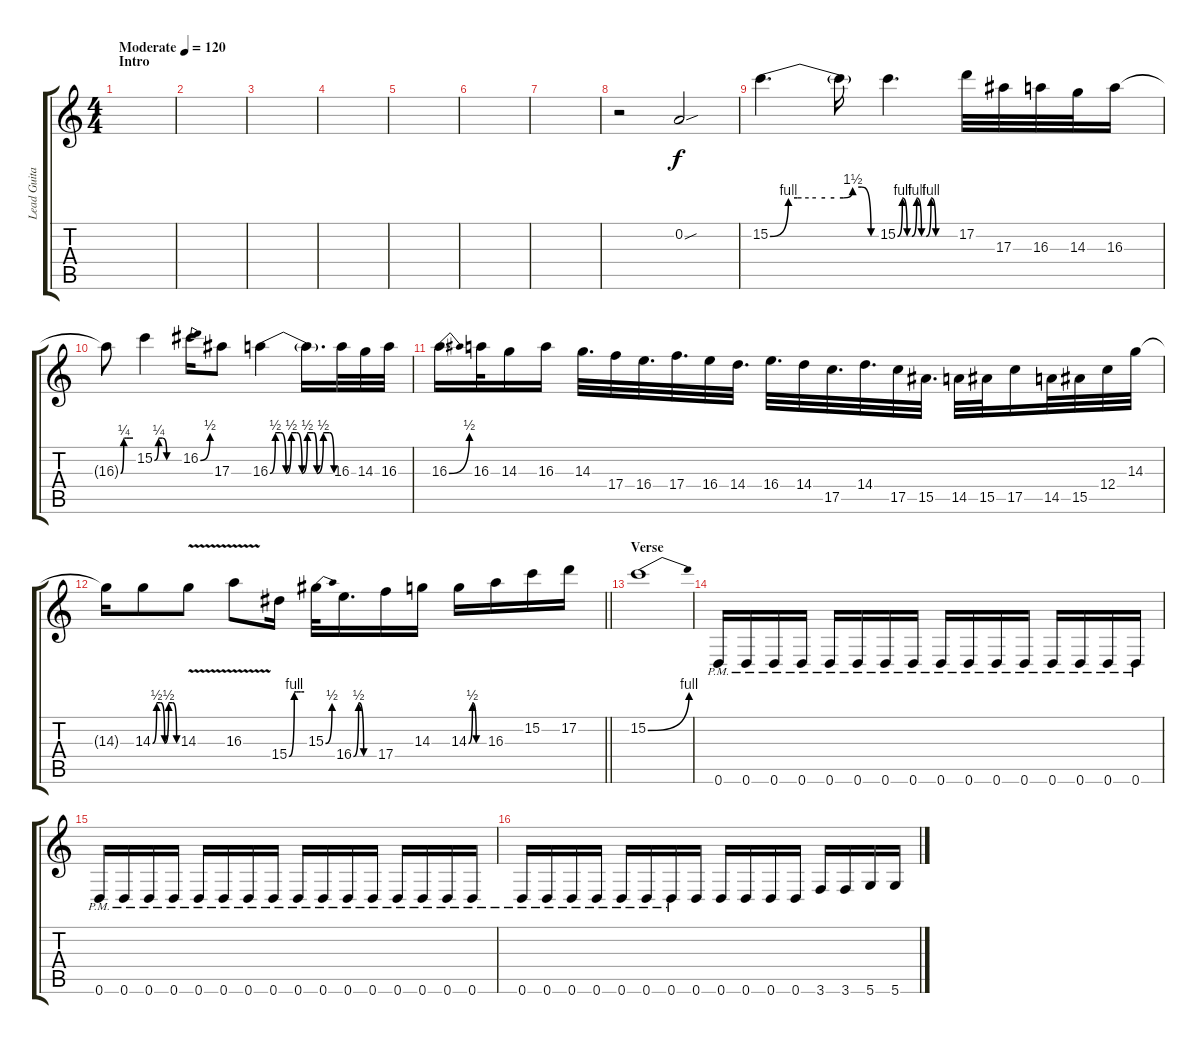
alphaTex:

\track ("Lead Guitar" "Lead Guita") {instrument overdrivenguitar}
\staff {score tabs}
\tuning (D4 A3 F3 C3 G2 D2) {hide}
\ts (4 4)
\section ("" "Intro")
\tempo (120 "Moderate")
\tempo 100
\tempo (120 "Moderate")
\clef g2
\ks c
|
|
|
|
|
|
|
r.2 0.2{sou}.2{volume 7 instrument distortionguitar} |
15.2{be (custom 0 0 10 4 15 4 25 4 30 4 35 4 40 4 45 6 50 6 55 0 60 0)}.4{d volume 10} 15.2{t}.16 15.2{be (custom 0 0 5 4 10 0 15 0 20 4 25 0 30 0 35 4 40 0 46 0 60 0)}.4{d} 17.2.32 17.3.32 16.3.32 14.3.32 16.3.16 |
16.3{be (custom 0 0 15 1 20 1 30 1 45 1 60 1) t}.8 15.2{be (custom 0 0 10 1 20 1 30 0 60 0)}.4 16.2{be (bend 0 0 60 2)}.16 17.3.8 16.3{be (custom 0 0 5 2 10 2 15 0 20 2 25 2 30 0 35 2 41 2 44 0 50 2 56 2 60 0)}.4 16.3{t}.16{d} 16.3.32 14.3.32 16.3.32 |
16.3{be (bend 0 0 60 2)}.16{d} 16.3.32 14.3.16 16.3.16 14.3.32{d} 17.4.32 16.4.32{d} 17.4.32{d} 16.4.32 14.4.32{d} 16.4.32{d} 14.4.32 17.5.32{d} 14.4.32{d} 17.5.32 15.5.32{d} 14.5.32 15.5.32 17.5.16 14.5.32 15.5.32 12.4.32 14.3.32 |
\barLineRight lightlight
14.3{t}.16 14.3{be (custom 0 0 10 2 20 2 30 0 40 2 50 2 60 0)}.8 14.3{v}.8 16.3{v}.8 15.4{be (custom 0 0 21 4 30 4 39 4 45 4 50 4 60 4)}.16 15.3{be (bend 0 0 60 2)}.32 16.4{be (custom 0 0 15 2 30 0 45 0 60 0)}.16{d} 17.4.16 14.3.16 14.3{be (custom 0 0 15 2 30 0 60 0)}.16 16.3.16 15.2.16 17.2.16 |
\section ("" "Verse")
15.2{be (bend 0 0 60 4)}.1{volume 6} |
0.6{pm}.16{instrument overdrivenguitar} 0.6{pm}.16 0.6{pm}.16 0.6{pm}.16 0.6{pm}.16 0.6{pm}.16 0.6{pm}.16 0.6{pm}.16 0.6{pm}.16 0.6{pm}.16 0.6{pm}.16 0.6{pm}.16 0.6{pm}.16 0.6{pm}.16 0.6{pm}.16 0.6{pm}.16 |
0.6{pm}.16 0.6{pm}.16 0.6{pm}.16 0.6{pm}.16 0.6{pm}.16 0.6{pm}.16 0.6{pm}.16 0.6{pm}.16 0.6{pm}.16 0.6{pm}.16 0.6{pm}.16 0.6{pm}.16 0.6{pm}.16 0.6{pm}.16 0.6{pm}.16 0.6{pm}.16 |
0.6{pm}.16 0.6{pm}.16 0.6{pm}.16 0.6{pm}.16 0.6{pm}.16 0.6{pm}.16 0.6{pm}.16 0.6.16 0.6.16 0.6.16 0.6.16 0.6.16 3.6.16 3.6.16 5.6.16 5.6.16
